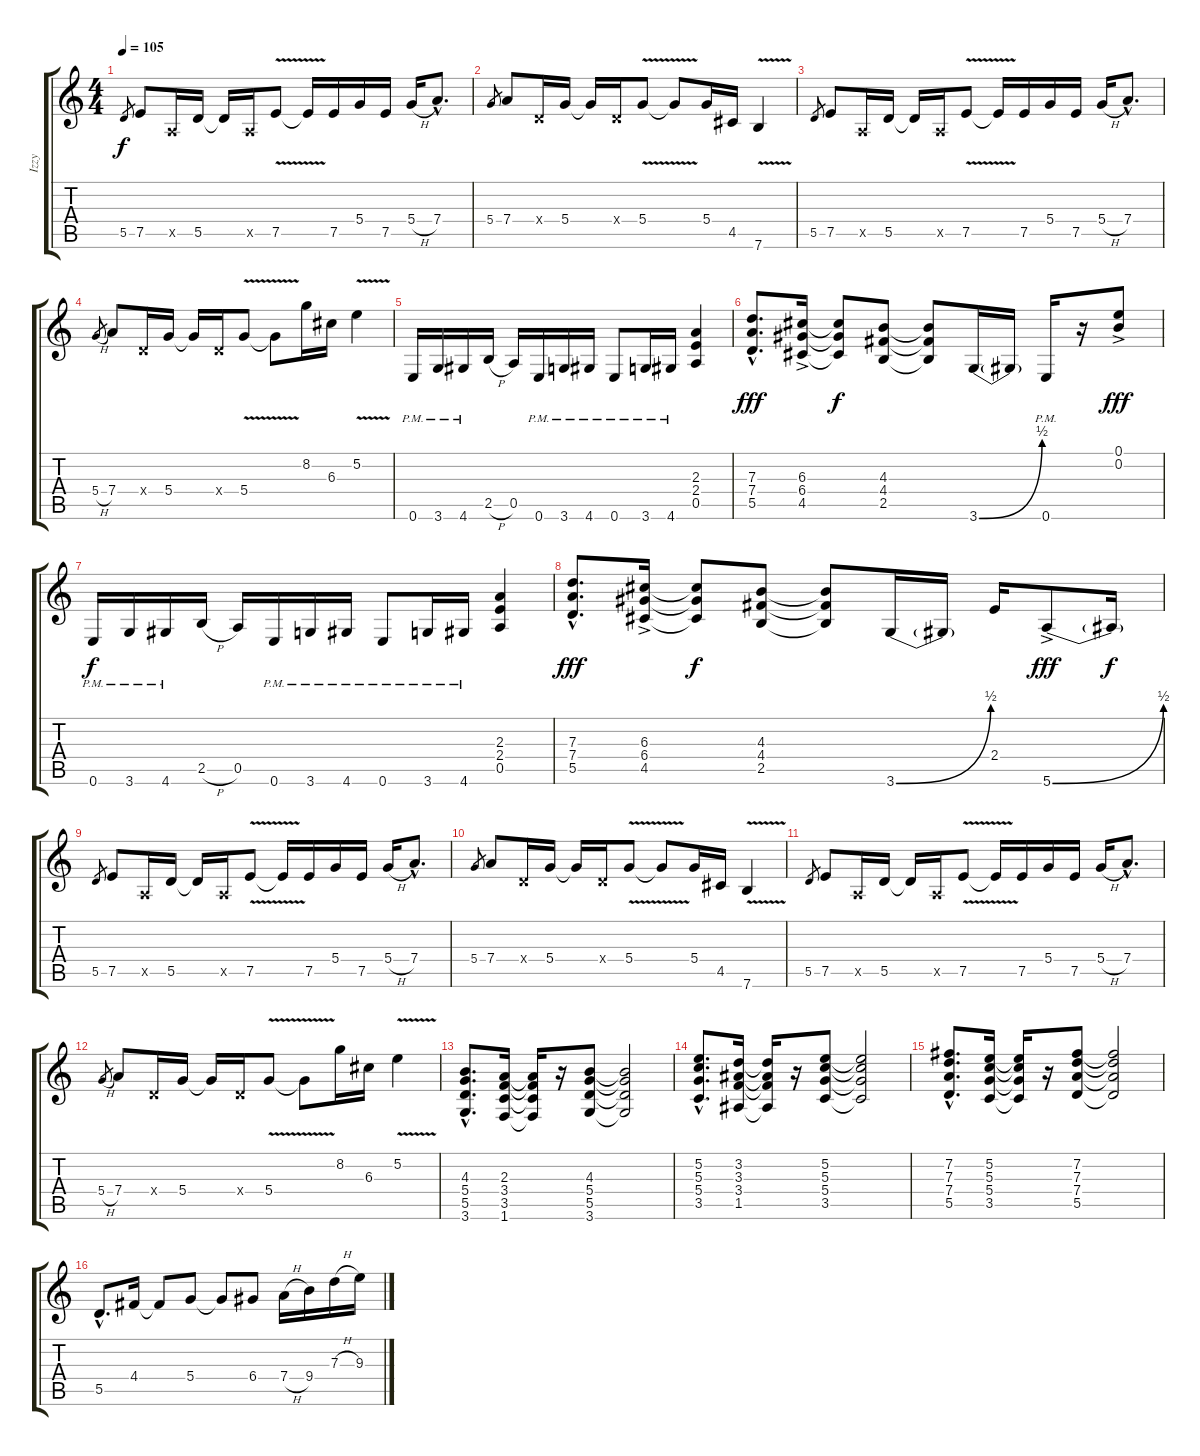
\track ("Izzy" "Izzy") {instrument electricguitarclean}
\staff {score tabs}
\tuning (E4 B3 G3 D3 A2 E2) {hide}
\ts (4 4)
\tempo 105
\clef g2
\ks c
5.5.8{gr dy f} 7.5.8 0.5{x}.16 5.5.16 5.5{t}.16 0.5{x}.16 7.5{v}.8 7.5{t}.16 7.5.16 5.4.16 7.5.16 5.4{h}.16 7.4{hac}.8{d} |
5.4.8{gr} 7.4.8 0.4{x}.16 5.4.16 5.4{t}.16 0.4{x}.16 5.4{v}.8 5.4{t}.8 5.4.16 4.5.16 7.6{v}.4 |
5.5.8{gr} 7.5.8 0.5{x}.16 5.5.16 5.5{t}.16 0.5{x}.16 7.5{v}.8 7.5{t}.16 7.5.16 5.4.16 7.5.16 5.4{h}.16 7.4{hac}.8{d} |
5.4{h}.8{gr} 7.4.8 0.4{x}.16 5.4.16 5.4{t}.16 0.4{x}.16 5.4{v}.8 5.4{t}.8 8.2.16 6.3.16 5.2{v}.4 |
0.6{pm}.16 3.6{pm}.16 4.6{pm}.16 2.5{h}.16 0.5.16 0.6{pm}.16 3.6{pm}.16 4.6{pm}.16 0.6{pm}.8 3.6{pm}.16 4.6{pm}.16 (2.3 2.4 0.5).4 |
(7.3{hac} 7.4{hac} 5.5{hac}).8{d dy fff} (6.3{ac} 6.4{ac} 4.5{ac}).16 (6.3{t} 6.4{t} 4.5{t}).8{dy f} (4.3 4.4 2.5).8 (4.3{t} 4.4{t} 2.5{t}).8 3.6{be (bend 0 0 60 2)}.16 3.6{t}.16 0.6{pm}.16 r.16 (0.1{ac} 0.2{ac}).8{dy fff} |
0.6{pm}.16{dy f} 3.6{pm}.16 4.6{pm}.16 2.5{h}.16 0.5.16 0.6{pm}.16 3.6{pm}.16 4.6{pm}.16 0.6{pm}.8 3.6{pm}.16 4.6{pm}.16 (2.3 2.4 0.5).4 |
(7.3{hac} 7.4{hac} 5.5{hac}).8{d dy fff} (6.3{ac} 6.4{ac} 4.5{ac}).16 (6.3{t} 6.4{t} 4.5{t}).8{dy f} (4.3 4.4 2.5).8 (4.3{t} 4.4{t} 2.5{t}).8 3.6{be (bend 0 0 60 2)}.16 3.6{t}.16 2.4.16 5.6{be (bend 0 0 60 2) ac}.8{dy fff} 5.6{t}.16{dy f} |
5.5.8{gr} 7.5.8 0.5{x}.16 5.5.16 5.5{t}.16 0.5{x}.16 7.5{v}.8 7.5{t}.16 7.5.16 5.4.16 7.5.16 5.4{h}.16 7.4{hac}.8{d} |
5.4.8{gr} 7.4.8 0.4{x}.16 5.4.16 5.4{t}.16 0.4{x}.16 5.4{v}.8 5.4{t}.8 5.4.16 4.5.16 7.6{v}.4 |
5.5.8{gr} 7.5.8 0.5{x}.16 5.5.16 5.5{t}.16 0.5{x}.16 7.5{v}.8 7.5{t}.16 7.5.16 5.4.16 7.5.16 5.4{h}.16 7.4{hac}.8{d} |
5.4{h}.8{gr} 7.4.8 0.4{x}.16 5.4.16 5.4{t}.16 0.4{x}.16 5.4{v}.8 5.4{t}.8 8.2.16 6.3.16 5.2{v}.4 |
(4.3{hac} 5.4{hac} 5.5{hac} 3.6{hac}).8{d} (2.3 3.4 3.5 1.6).16 (2.3{t} 3.4{t} 3.5{t} 1.6{t}).16 r.16 (4.3 5.4 5.5 3.6).8 (4.3{t} 5.4{t} 5.5{t} 3.6{t}).2 |
(5.2{hac} 5.3{hac} 5.4{hac} 3.5{hac}).8{d} (3.2 3.3 3.4 1.5).16 (3.2{t} 3.3{t} 3.4{t} 1.5{t}).16 r.16 (5.2 5.3 5.4 3.5).8 (5.2{t} 5.3{t} 5.4{t} 3.5{t}).2 |
(7.2{hac} 7.3{hac} 7.4{hac} 5.5{hac}).8{d} (5.2 5.3 5.4 3.5).16 (5.2{t} 5.3{t} 5.4{t} 3.5{t}).16 r.16 (7.2 7.3 7.4 5.5).8 (7.2{t} 7.3{t} 7.4{t} 5.5{t}).2 |
5.5{hac}.8{d} 4.4.16 4.4{t}.8 5.4.8 5.4{t}.8 6.4.8 7.4{h}.16 9.4.16 7.3{h}.16 9.3.16
